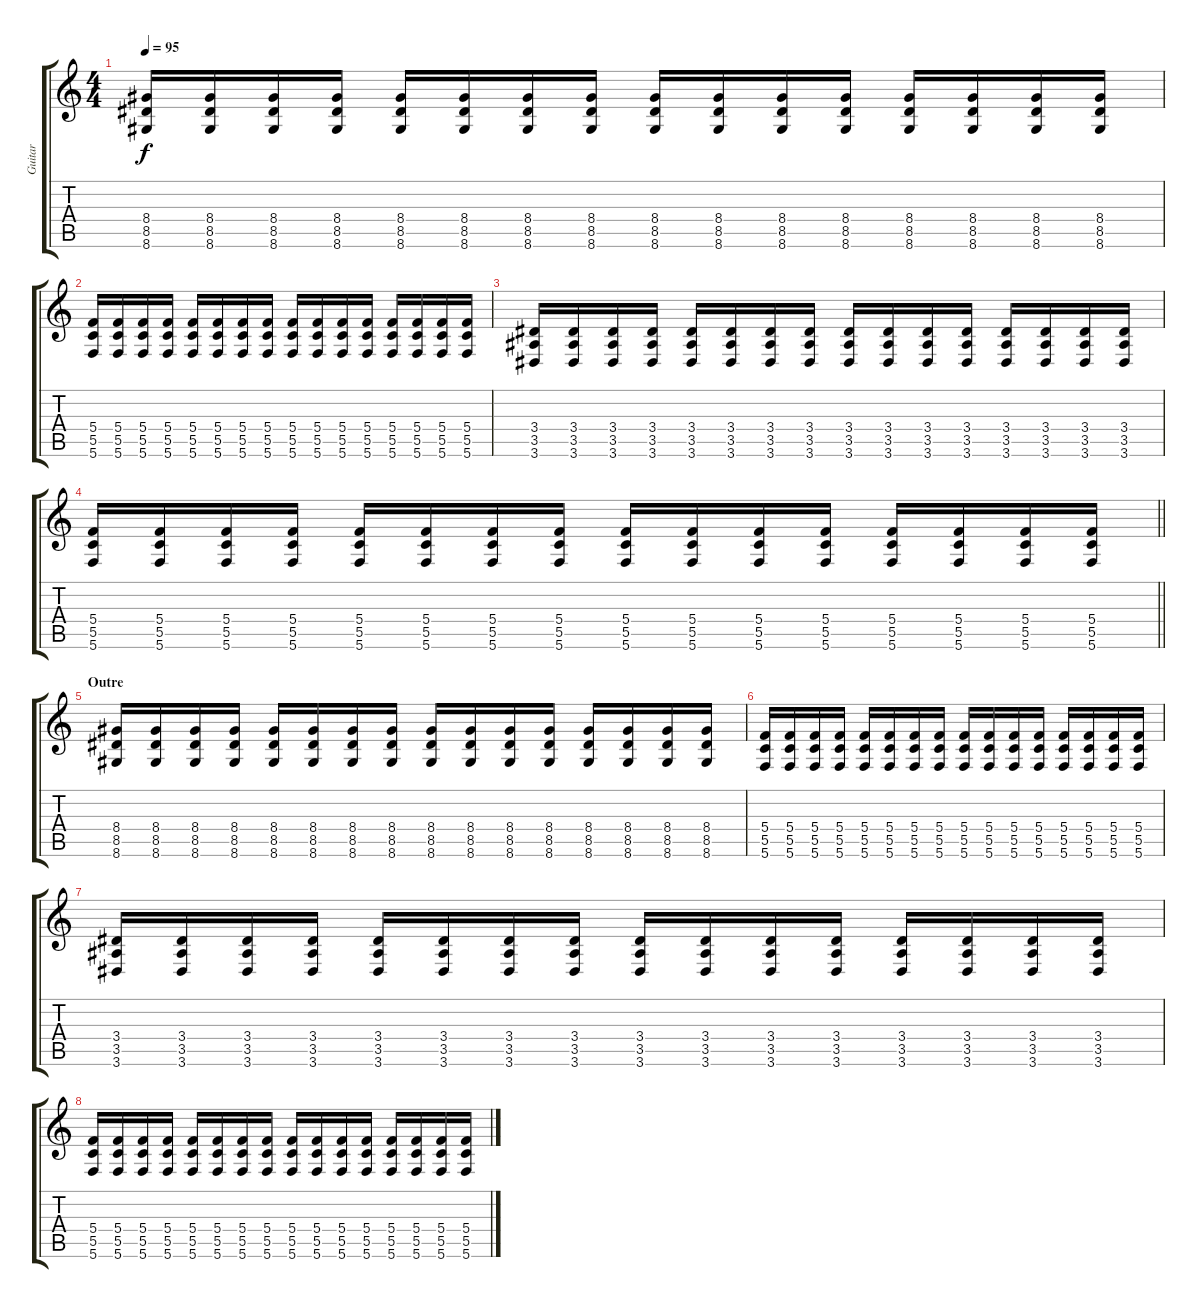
\track ("Guitar" "Guitar") {instrument distortionguitar}
\staff {score tabs}
\tuning (D4 A3 F3 C3 G2 C2) {hide}
\ts (4 4)
\tempo 95
\clef g2
\ks c
(8.4 8.5 8.6).16{dy f} (8.4 8.5 8.6).16 (8.4 8.5 8.6).16 (8.4 8.5 8.6).16 (8.4 8.5 8.6).16 (8.4 8.5 8.6).16 (8.4 8.5 8.6).16 (8.4 8.5 8.6).16 (8.4 8.5 8.6).16 (8.4 8.5 8.6).16 (8.4 8.5 8.6).16 (8.4 8.5 8.6).16 (8.4 8.5 8.6).16 (8.4 8.5 8.6).16 (8.4 8.5 8.6).16 (8.4 8.5 8.6).16 |
(5.4 5.5 5.6).16 (5.4 5.5 5.6).16 (5.4 5.5 5.6).16 (5.4 5.5 5.6).16 (5.4 5.5 5.6).16 (5.4 5.5 5.6).16 (5.4 5.5 5.6).16 (5.4 5.5 5.6).16 (5.4 5.5 5.6).16 (5.4 5.5 5.6).16 (5.4 5.5 5.6).16 (5.4 5.5 5.6).16 (5.4 5.5 5.6).16 (5.4 5.5 5.6).16 (5.4 5.5 5.6).16 (5.4 5.5 5.6).16 |
(3.4 3.5 3.6).16 (3.4 3.5 3.6).16 (3.4 3.5 3.6).16 (3.4 3.5 3.6).16 (3.4 3.5 3.6).16 (3.4 3.5 3.6).16 (3.4 3.5 3.6).16 (3.4 3.5 3.6).16 (3.4 3.5 3.6).16 (3.4 3.5 3.6).16 (3.4 3.5 3.6).16 (3.4 3.5 3.6).16 (3.4 3.5 3.6).16 (3.4 3.5 3.6).16 (3.4 3.5 3.6).16 (3.4 3.5 3.6).16 |
\barLineRight lightlight
(5.4 5.5 5.6).16 (5.4 5.5 5.6).16 (5.4 5.5 5.6).16 (5.4 5.5 5.6).16 (5.4 5.5 5.6).16 (5.4 5.5 5.6).16 (5.4 5.5 5.6).16 (5.4 5.5 5.6).16 (5.4 5.5 5.6).16 (5.4 5.5 5.6).16 (5.4 5.5 5.6).16 (5.4 5.5 5.6).16 (5.4 5.5 5.6).16 (5.4 5.5 5.6).16 (5.4 5.5 5.6).16 (5.4 5.5 5.6).16 |
\section ("" "Outre")
(8.4 8.5 8.6).16 (8.4 8.5 8.6).16 (8.4 8.5 8.6).16 (8.4 8.5 8.6).16 (8.4 8.5 8.6).16 (8.4 8.5 8.6).16 (8.4 8.5 8.6).16 (8.4 8.5 8.6).16 (8.4 8.5 8.6).16 (8.4 8.5 8.6).16 (8.4 8.5 8.6).16 (8.4 8.5 8.6).16 (8.4 8.5 8.6).16 (8.4 8.5 8.6).16 (8.4 8.5 8.6).16 (8.4 8.5 8.6).16 |
(5.4 5.5 5.6).16 (5.4 5.5 5.6).16 (5.4 5.5 5.6).16 (5.4 5.5 5.6).16 (5.4 5.5 5.6).16 (5.4 5.5 5.6).16 (5.4 5.5 5.6).16 (5.4 5.5 5.6).16 (5.4 5.5 5.6).16 (5.4 5.5 5.6).16 (5.4 5.5 5.6).16 (5.4 5.5 5.6).16 (5.4 5.5 5.6).16 (5.4 5.5 5.6).16 (5.4 5.5 5.6).16 (5.4 5.5 5.6).16 |
(3.4 3.5 3.6).16 (3.4 3.5 3.6).16 (3.4 3.5 3.6).16 (3.4 3.5 3.6).16 (3.4 3.5 3.6).16 (3.4 3.5 3.6).16 (3.4 3.5 3.6).16 (3.4 3.5 3.6).16 (3.4 3.5 3.6).16 (3.4 3.5 3.6).16 (3.4 3.5 3.6).16 (3.4 3.5 3.6).16 (3.4 3.5 3.6).16 (3.4 3.5 3.6).16 (3.4 3.5 3.6).16 (3.4 3.5 3.6).16 |
(5.4 5.5 5.6).16 (5.4 5.5 5.6).16 (5.4 5.5 5.6).16 (5.4 5.5 5.6).16 (5.4 5.5 5.6).16 (5.4 5.5 5.6).16 (5.4 5.5 5.6).16 (5.4 5.5 5.6).16 (5.4 5.5 5.6).16 (5.4 5.5 5.6).16 (5.4 5.5 5.6).16 (5.4 5.5 5.6).16 (5.4 5.5 5.6).16 (5.4 5.5 5.6).16 (5.4 5.5 5.6).16 (5.4 5.5 5.6).16
